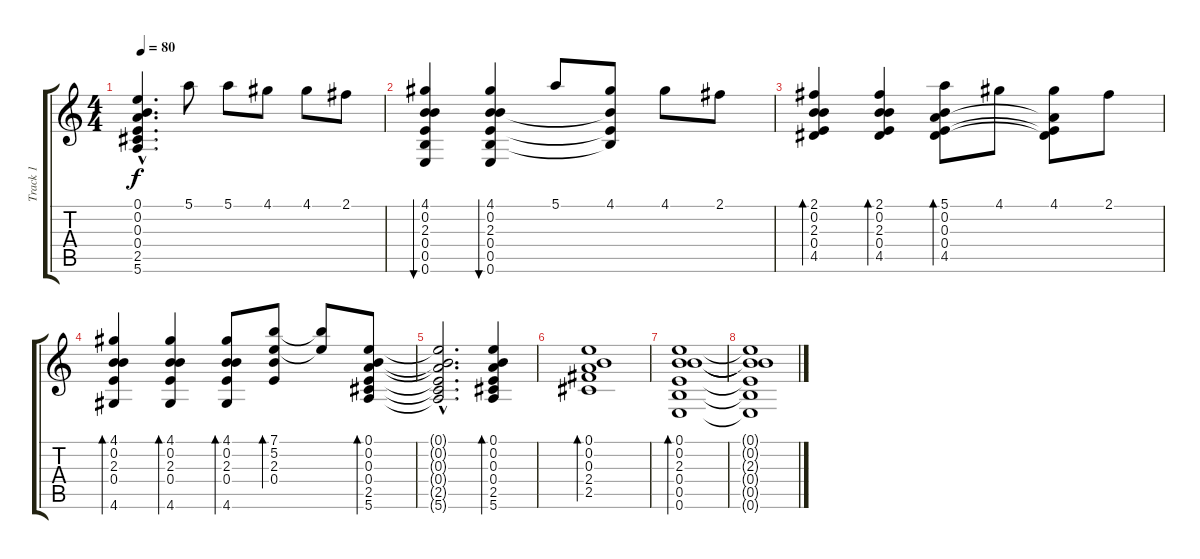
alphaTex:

\track ("Track 1" "Track 1") {instrument acousticguitarnylon}
\staff {score tabs}
\tuning (E4 B3 A3 E3 B2 E2) {hide}
\ts (4 4)
\tempo 80
\clef g2
\ks c
(0.1{hac t} 0.2{hac t} 0.3{hac t} 0.4{hac t} 2.5{hac t} 5.6{hac t}).4{d dy f} 5.1.8 5.1.8 4.1.8 4.1.8 2.1.8 |
(4.1 0.2 2.3 0.4 0.5 0.6).4{bu 60} (4.1 0.2 2.3 0.4 0.5 0.6).4{bu 60} 5.1.8 (4.1 2.3{t} 0.4{t} 0.5{t}).8 4.1.8 2.1.8 |
(2.1 0.2 2.3 0.4 4.5).4{bd 60} (2.1 0.2 2.3 0.4 4.5).4{bd 60} (5.1 0.2 0.3 0.4 4.5).8{bd 60} 4.1.8 (4.1 0.3{t} 0.4{t} 4.5{t}).8 2.1.8 |
(4.1 0.2 2.3 0.4 4.6).4{bd 60} (4.1 0.2 2.3 0.4 4.6).4{bd 60} (4.1 0.2 2.3 0.4 4.6).8{bd 60} (7.1 5.2 2.3 0.4).8{bd 60} (7.1{t} 5.2{t}).8 (0.1 0.2 0.3 0.4 2.5 5.6).8{bd 60} |
(0.1{hac t} 0.2{hac t} 0.3{hac t} 0.4{hac t} 2.5{hac t} 5.6{hac t}).2{d} (0.1 0.2 0.3 0.4 2.5 5.6).4{bd 60} |
(0.1 0.2 0.3 2.4 2.5).1{bd 480} |
(0.1 0.2 2.3 0.4 0.5 0.6).1{bd 480} |
(0.1{t} 0.2{t} 2.3{t} 0.4{t} 0.5{t} 0.6{t}).1
